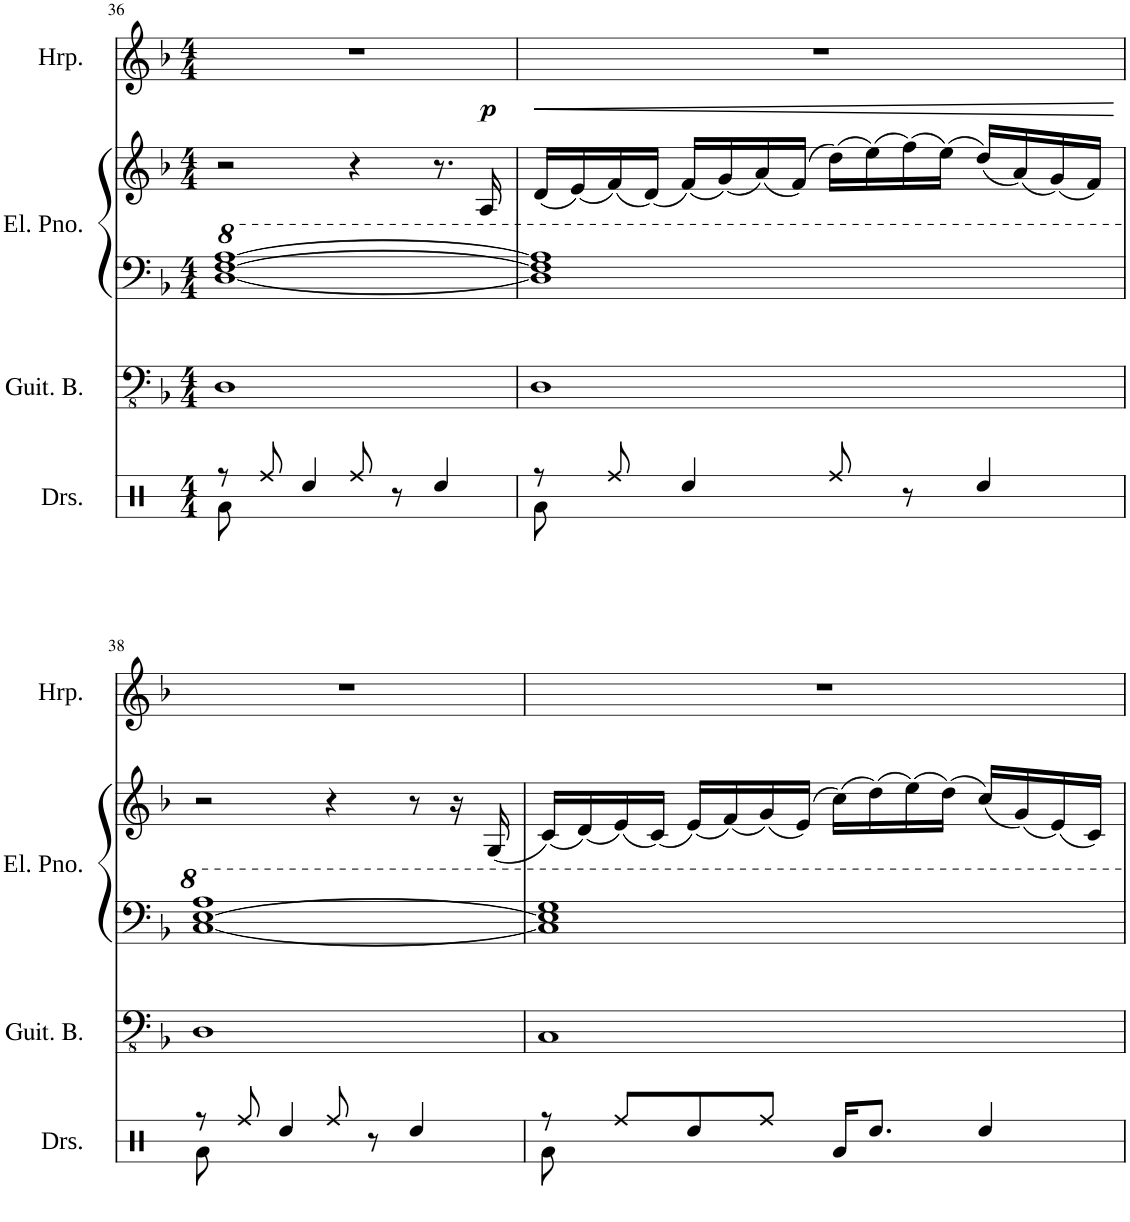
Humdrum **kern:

**kern	**kern	**kern	**kern	**dynam	**kern
*part4	*part3	*part2	*part2	*part2	*part1
*staff5	*staff4	*staff3	*staff2	*staff2/3	*staff1
*I"Drumset	*I"Guitare basse	*I"Electric Piano	*	*	*I"Harp
*I'Drs.	*I'Guit. B.	*I'El. Pno.	*	*	*I'Hrp.
!!LO:PB:g=z
*clefX	*clefFv4	*clefF4	*clefG2	*	*clefG2
*k[]	*k[b-]	*k[b-]	*k[b-]	*	*k[b-]
*M4/4	*M4/4	*M4/4	*M4/4	*	*M4/4
=36	=36	=36	=36	=36	=36
*^	*	*	*	*	*
8r	8Ra\	1DD	[1d [1f [1a	2r	.	1r
8Rdd/	2..ryy	.	.	.	.	.
4Rcc/	.	.	.	.	.	.
8Rdd/	.	.	.	4r	.	.
8r	.	.	.	.	.	.
4Rcc/	.	.	.	8.r	.	.
!	!	!	!	!	!LO:DY:a	!
.	.	.	.	16A/	p	.
=37	=37	=37	=37	=37	=37	=37
!	!	!	!	!	!LO:HP:b	!
8r	8Ra\	1DD	1d] 1f] 1a]	(16d/LL	<	1r
.	.	.	.	(16e/)	.	.
8Rdd/	2..ryy	.	.	(16f/)	.	.
.	.	.	.	(16d/JJ)	.	.
4Rcc/	.	.	.	(16f/LL)	.	.
.	.	.	.	(16g/)	.	.
.	.	.	.	(16a/)	.	.
.	.	.	.	(16f/JJ)	.	.
8Rdd/	.	.	.	(16dd\LL)	.	.
.	.	.	.	(16ee\)	.	.
8r	.	.	.	(16ff\)	.	.
.	.	.	.	(16ee\JJ)	.	.
4Rcc/	.	.	.	(16dd/LL)	.	.
.	.	.	.	(16a/)	.	.
.	.	.	.	(16g/)	.	.
.	.	.	.	16f/JJ)	.	.
*v	*v	*	*	*	*	*
.	.	.	.	[	.
!!LO:LB:g=z
=38	=38	=38	=38	=38	=38
*^	*	*	*	*	*
8r	8Ra\	1DD	[1c [1e 1a	2r	.	1r
8Rdd/	2..ryy	.	.	.	.	.
4Rcc/	.	.	.	.	.	.
8Rdd/	.	.	.	4r	.	.
8r	.	.	.	.	.	.
4Rcc/	.	.	.	8r	.	.
.	.	.	.	16r	.	.
.	.	.	.	(16G/	.	.
=39	=39	=39	=39	=39	=39	=39
8r	8Ra\	1CC	1c] 1e] 1g	(16c/LL)	.	1r
.	.	.	.	(16d/)	.	.
8Rdd/L	2..ryy	.	.	(16e/)	.	.
.	.	.	.	(16c/JJ)	.	.
8Rcc/	.	.	.	(16e/LL)	.	.
.	.	.	.	(16f/)	.	.
8Rdd/J	.	.	.	(16g/)	.	.
.	.	.	.	(16e/JJ)	.	.
16Ra/KL	.	.	.	(16cc\LL)	.	.
8.Rcc/J	.	.	.	(16dd\)	.	.
.	.	.	.	(16ee\)	.	.
.	.	.	.	(16dd\JJ)	.	.
4Rcc/	.	.	.	(16cc/LL)	.	.
.	.	.	.	(16g/)	.	.
.	.	.	.	(16e/)	.	.
.	.	.	.	16c/JJ)	.	.
*v	*v	*	*	*	*	*
=	=	=	=	=	=
*-	*-	*-	*-	*-	*-
